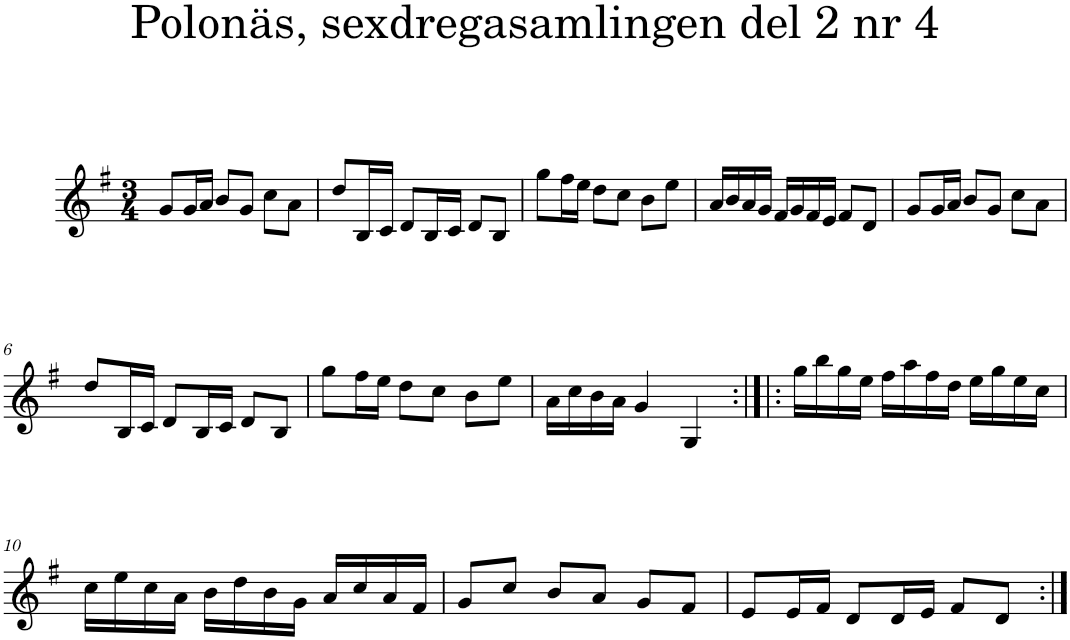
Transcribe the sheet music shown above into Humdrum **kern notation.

**kern
*part1
*staff1
*I"Piano
*I'Pno
*clefG2
*k[f#]
*G:
*M3/4
=1
8g/L
16g/L
16a/JJ
8b/L
8g/J
8cc\L
8a\J
=2
8dd/L
16B/L
16c/JJ
8d/L
16B/L
16c/JJ
8d/L
8B/J
=3
8gg\L
16ff#\L
16ee\JJ
8dd\L
8cc\J
8b\L
8ee\J
=4
16a/LL
16b/
16a/
16g/JJ
16f#/LL
16g/
16f#/
16e/JJ
8f#/L
8d/J
=5
8g/L
16g/L
16a/JJ
8b/L
8g/J
8cc\L
8a\J
!!LO:LB:g=z
=6
8dd/L
16B/L
16c/JJ
8d/L
16B/L
16c/JJ
8d/L
8B/J
=7
8gg\L
16ff#\L
16ee\JJ
8dd\L
8cc\J
8b\L
8ee\J
=8
16a\LL
16cc\
16b\
16a\JJ
4g/
4G/
=9:|!|:
16gg\LL
16bb\
16gg\
16ee\JJ
16ff#\LL
16aa\
16ff#\
16dd\JJ
16ee\LL
16gg\
16ee\
16cc\JJ
!!LO:LB:g=z
=10
16cc\LL
16ee\
16cc\
16a\JJ
16b\LL
16dd\
16b\
16g\JJ
16a/LL
16cc/
16a/
16f#/JJ
=11
8g/L
8cc/J
8b/L
8a/J
8g/L
8f#/J
=12
8e/L
16e/L
16f#/JJ
8d/L
16d/L
16e/JJ
8f#/L
8d/J
=:|!
*-
